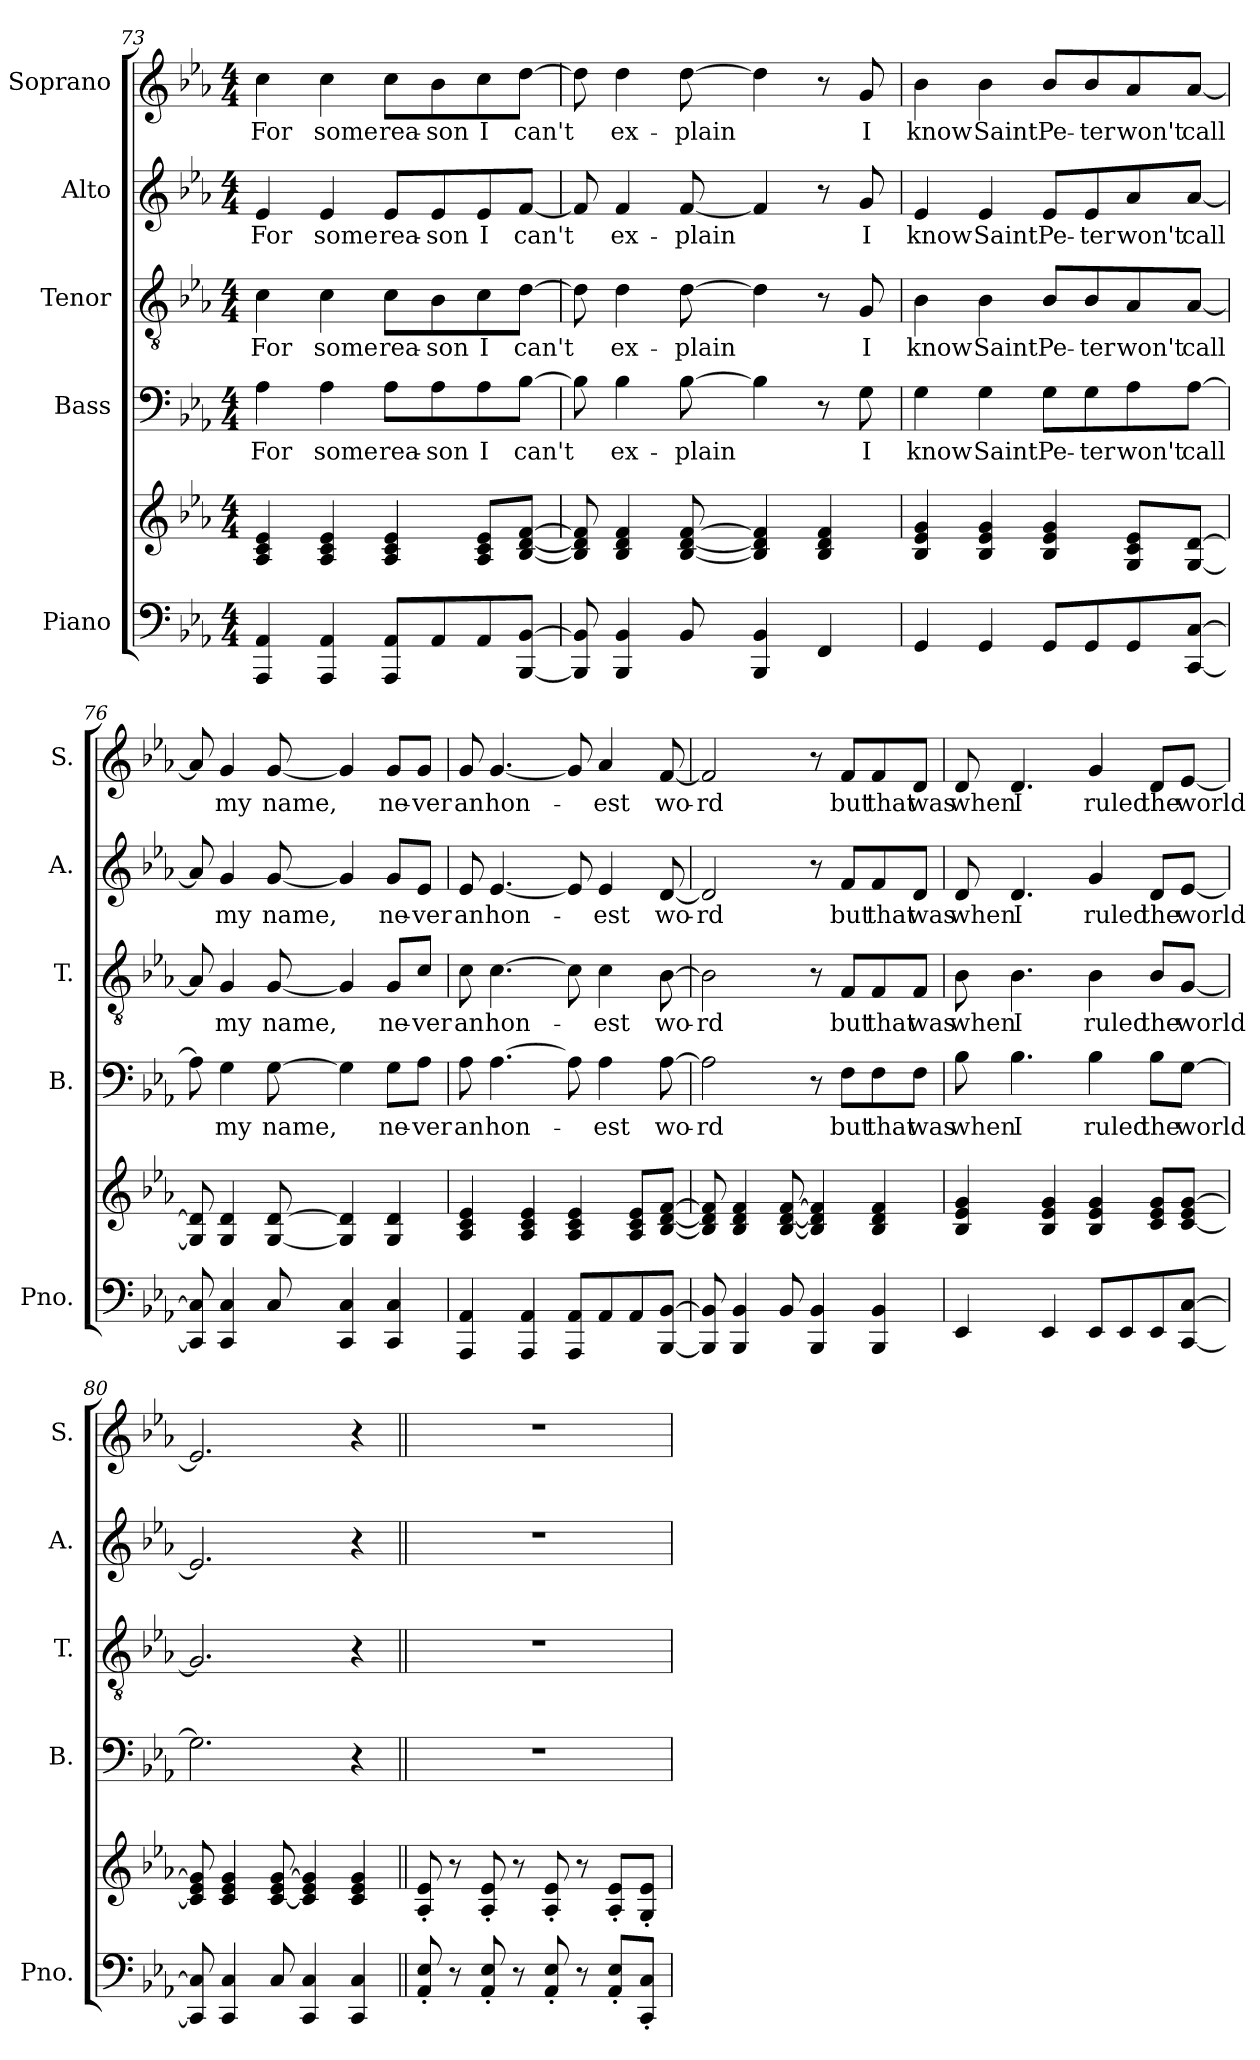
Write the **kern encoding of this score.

**kern	**kern	**dynam	**kern	**text	**kern	**text	**kern	**text	**kern	**text
*part5	*part5	*part5	*part4	*part4	*part3	*part3	*part2	*part2	*part1	*part1
*staff6	*staff5	*staff5/6	*staff4	*staff4	*staff3	*staff3	*staff2	*staff2	*staff1	*staff1
*I"Piano	*	*	*I"Bass	*	*I"Tenor	*	*I"Alto	*	*I"Soprano	*
*I'Pno.	*	*	*I'B.	*	*I'T.	*	*I'A.	*	*I'S.	*
*clefF4	*clefG2	*	*clefF4	*	*clefGv2	*	*clefG2	*	*clefG2	*
*k[b-e-a-]	*k[b-e-a-]	*	*k[b-e-a-]	*	*k[b-e-a-]	*	*k[b-e-a-]	*	*k[b-e-a-]	*
*M4/4	*M4/4	*	*M4/4	*	*M4/4	*	*M4/4	*	*M4/4	*
=73	=73	=73	=73	=73	=73	=73	=73	=73	=73	=73
!	!	!	!	!LO:LY:b	!	!LO:LY:b	!	!LO:LY:b	!	!LO:LY:b
4AAA-/ 4AA-/	4A-/ 4c/ 4e-/	.	4A-\	For	4c\	For	4e-/	For	4cc\	For
!	!	!	!	!LO:LY:b	!	!LO:LY:b	!	!LO:LY:b	!	!LO:LY:b
4AAA-/ 4AA-/	4A-/ 4c/ 4e-/	.	4A-\	some	4c\	some	4e-/	some	4cc\	some
!	!	!	!	!LO:LY:b	!	!LO:LY:b	!	!LO:LY:b	!	!LO:LY:b
8AAA-/ 8AA-/L	4A-/ 4c/ 4e-/	.	8A-\L	rea-	8c\L	rea-	8e-/L	rea-	8cc\L	rea-
!	!	!	!	!LO:LY:b	!	!LO:LY:b	!	!LO:LY:b	!	!LO:LY:b
8AA-/	.	.	8A-\	-son	8B-\	-son	8e-/	-son	8b-\	-son
!	!	!	!	!LO:LY:b	!	!LO:LY:b	!	!LO:LY:b	!	!LO:LY:b
8AA-/	8A-/ 8c/ 8e-/L	.	8A-\	I	8c\	I	8e-/	I	8cc\	I
!	!	!	!	!LO:LY:b	!	!LO:LY:b	!	!LO:LY:b	!	!LO:LY:b
[8BBB-/ [8BB-/J	[8B-/ [8d/ [8f/J	.	[8B-\J	can't	[8d\J	can't	[8f/J	can't	[8dd\J	can't
!!LO:LB:g=z
=74	=74	=74	=74	=74	=74	=74	=74	=74	=74	=74
8BBB-/] 8BB-/]	8B-/] 8d/] 8f/]	.	8B-\]	.	8d\]	.	8f/]	.	8dd\]	.
!	!	!	!	!LO:LY:b	!	!LO:LY:b	!	!LO:LY:b	!	!LO:LY:b
4BBB-/ 4BB-/	4B-/ 4d/ 4f/	.	4B-\	ex-	4d\	ex-	4f/	ex-	4dd\	ex-
!	!	!	!	!LO:LY:b	!	!LO:LY:b	!	!LO:LY:b	!	!LO:LY:b
8BB-/	[8B-/ [8d/ [8f/	.	[8B-\	-plain	[8d\	-plain	[8f/	-plain	[8dd\	-plain
4BBB-/ 4BB-/	4B-/] 4d/] 4f/]	.	4B-\]	.	4d\]	.	4f/]	.	4dd\]	.
4FF/	4B-/ 4d/ 4f/	.	8r	.	8r	.	8r	.	8r	.
!	!	!	!	!LO:LY:b	!	!LO:LY:b	!	!LO:LY:b	!	!LO:LY:b
.	.	.	8G\	I	8G/	I	8g/	I	8g/	I
=75	=75	=75	=75	=75	=75	=75	=75	=75	=75	=75
!	!	!	!	!LO:LY:b	!	!LO:LY:b	!	!LO:LY:b	!	!LO:LY:b
4GG/	4B-/ 4e-/ 4g/	.	4G\	know	4B-\	know	4e-/	know	4b-\	know
!	!	!	!	!LO:LY:b	!	!LO:LY:b	!	!LO:LY:b	!	!LO:LY:b
4GG/	4B-/ 4e-/ 4g/	.	4G\	Saint	4B-\	Saint	4e-/	Saint	4b-\	Saint
!	!	!	!	!LO:LY:b	!	!LO:LY:b	!	!LO:LY:b	!	!LO:LY:b
8GG/L	4B-/ 4e-/ 4g/	.	8G\L	Pe-	8B-/L	Pe-	8e-/L	Pe-	8b-/L	Pe-
!	!	!	!	!LO:LY:b	!	!LO:LY:b	!	!LO:LY:b	!	!LO:LY:b
8GG/	.	.	8G\	-ter	8B-/	-ter	8e-/	-ter	8b-/	-ter
!	!	!	!	!LO:LY:b	!	!LO:LY:b	!	!LO:LY:b	!	!LO:LY:b
8GG/	8G/ 8c/ 8e-/L	.	8A-\	won't	8A-/	won't	8a-/	won't	8a-/	won't
!	!	!	!	!LO:LY:b	!	!LO:LY:b	!	!LO:LY:b	!	!LO:LY:b
[8CC/ [8C/J	[8G/ [8d/J	.	[8A-\J	call	[8A-/J	call	[8a-/J	call	[8a-/J	call
=76	=76	=76	=76	=76	=76	=76	=76	=76	=76	=76
8CC/] 8C/]	8G/] 8d/]	.	8A-\]	.	8A-/]	.	8a-/]	.	8a-/]	.
!	!	!	!	!LO:LY:b	!	!LO:LY:b	!	!LO:LY:b	!	!LO:LY:b
4CC/ 4C/	4G/ 4d/	.	4G\	my	4G/	my	4g/	my	4g/	my
!	!	!	!	!LO:LY:b	!	!LO:LY:b	!	!LO:LY:b	!	!LO:LY:b
8C/	[8G/ [8d/	.	[8G\	name,	[8G/	name,	[8g/	name,	[8g/	name,
4CC/ 4C/	4G/] 4d/]	.	4G\]	.	4G/]	.	4g/]	.	4g/]	.
!	!	!	!	!LO:LY:b	!	!LO:LY:b	!	!LO:LY:b	!	!LO:LY:b
4CC/ 4C/	4G/ 4d/	.	8G\L	ne-	8G/L	ne-	8g/L	ne-	8g/L	ne-
!	!	!	!	!LO:LY:b	!	!LO:LY:b	!	!LO:LY:b	!	!LO:LY:b
.	.	.	8A-\J	-ver	8c/J	-ver	8e-/J	-ver	8g/J	-ver
!!LO:PB:g=z
=77	=77	=77	=77	=77	=77	=77	=77	=77	=77	=77
!	!	!	!	!LO:LY:b	!	!LO:LY:b	!	!LO:LY:b	!	!LO:LY:b
4AAA-/ 4AA-/	4A-/ 4c/ 4e-/	.	8A-\	an	8c\	an	8e-/	an	8g/	an
!	!	!	!	!LO:LY:b	!	!LO:LY:b	!	!LO:LY:b	!	!LO:LY:b
.	.	.	[4.A-\	hon-	[4.c\	hon-	[4.e-/	hon-	[4.g/	hon-
4AAA-/ 4AA-/	4A-/ 4c/ 4e-/	.	.	.	.	.	.	.	.	.
8AAA-/ 8AA-/L	4A-/ 4c/ 4e-/	.	8A-\]	.	8c\]	.	8e-/]	.	8g/]	.
!	!	!	!	!LO:LY:b	!	!LO:LY:b	!	!LO:LY:b	!	!LO:LY:b
8AA-/	.	.	4A-\	-est	4c\	-est	4e-/	-est	4a-/	-est
8AA-/	8A-/ 8c/ 8e-/L	.	.	.	.	.	.	.	.	.
!	!	!	!	!LO:LY:b	!	!LO:LY:b	!	!LO:LY:b	!	!LO:LY:b
[8BBB-/ [8BB-/J	[8B-/ [8d/ [8f/J	.	[8A-\	wo-	[8B-\	wo-	[8d/	wo-	[8f/	wo-
=78	=78	=78	=78	=78	=78	=78	=78	=78	=78	=78
!	!	!	!	!LO:LY:b	!	!LO:LY:b	!	!LO:LY:b	!	!LO:LY:b
8BBB-/] 8BB-/]	8B-/] 8d/] 8f/]	.	2A-\]	-rd	2B-\]	-rd	2d/]	-rd	2f/]	-rd
4BBB-/ 4BB-/	4B-/ 4d/ 4f/	.	.	.	.	.	.	.	.	.
8BB-/	[8B-/ [8d/ [8f/	.	.	.	.	.	.	.	.	.
4BBB-/ 4BB-/	4B-/] 4d/] 4f/]	.	8r	.	8r	.	8r	.	8r	.
!	!	!	!	!LO:LY:b	!	!LO:LY:b	!	!LO:LY:b	!	!LO:LY:b
.	.	.	8F\L	but	8F/L	but	8f/L	but	8f/L	but
!	!	!	!	!LO:LY:b	!	!LO:LY:b	!	!LO:LY:b	!	!LO:LY:b
4BBB-/ 4BB-/	4B-/ 4d/ 4f/	.	8F\	that	8F/	that	8f/	that	8f/	that
!	!	!	!	!LO:LY:b	!	!LO:LY:b	!	!LO:LY:b	!	!LO:LY:b
.	.	.	8F\J	was	8F/J	was	8d/J	was	8d/J	was
=79	=79	=79	=79	=79	=79	=79	=79	=79	=79	=79
!	!	!	!	!LO:LY:b	!	!LO:LY:b	!	!LO:LY:b	!	!LO:LY:b
4EE-/	4B-/ 4e-/ 4g/	.	8B-\	when	8B-\	when	8d/	when	8d/	when
!	!	!	!	!LO:LY:b	!	!LO:LY:b	!	!LO:LY:b	!	!LO:LY:b
.	.	.	4.B-\	I	4.B-\	I	4.d/	I	4.d/	I
4EE-/	4B-/ 4e-/ 4g/	.	.	.	.	.	.	.	.	.
!	!	!	!	!LO:LY:b	!	!LO:LY:b	!	!LO:LY:b	!	!LO:LY:b
8EE-/L	4B-/ 4e-/ 4g/	.	4B-\	ruled	4B-\	ruled	4g/	ruled	4g/	ruled
8EE-/	.	.	.	.	.	.	.	.	.	.
!	!	!	!	!LO:LY:b	!	!LO:LY:b	!	!LO:LY:b	!	!LO:LY:b
8EE-/	8c/ 8e-/ 8g/L	.	8B-\L	the	8B-/L	the	8d/L	the	8d/L	the
!	!	!	!	!LO:LY:b	!	!LO:LY:b	!	!LO:LY:b	!	!LO:LY:b
[8CC/ [8C/J	[8c/ 8e-/ [8g/J	.	[8G\J	world	[8G/J	world	[8e-/J	world	[8e-/J	world
!!LO:LB:g=z
=80	=80	=80	=80	=80	=80	=80	=80	=80	=80	=80
8CC/] 8C/]	8c/] 8e-/ 8g/]	.	2.G\]	.	2.G/]	.	2.e-/]	.	2.e-/]	.
4CC/ 4C/	4c/ 4e-/ 4g/	.	.	.	.	.	.	.	.	.
8C/	[8c/ 8e-/ [8g/	.	.	.	.	.	.	.	.	.
4CC/ 4C/	4c/] 4e-/ 4g/]	.	.	.	.	.	.	.	.	.
4CC/ 4C/	4c/ 4e-/ 4g/	.	4r	.	4r	.	4r	.	4r	.
=81||	=81||	=81||	=81||	=81||	=81||	=81||	=81||	=81||	=81||	=81||
!	!	!LO:DY:b=2	!	!	!	!	!	!	!	!
!	!	!LO:DY:n=1:b	!	!	!	!	!	!	!	!
8AA-/' 8E-/'	8A-/' 8e-/'	mf mf	1r	.	1r	.	1r	.	1r	.
8r	8r	.	.	.	.	.	.	.	.	.
8AA-/' 8E-/'	8A-/' 8e-/'	.	.	.	.	.	.	.	.	.
8r	8r	.	.	.	.	.	.	.	.	.
8AA-/' 8E-/'	8A-/' 8e-/'	.	.	.	.	.	.	.	.	.
8r	8r	.	.	.	.	.	.	.	.	.
8AA-/' 8E-/'L	8A-/' 8e-/'L	.	.	.	.	.	.	.	.	.
8CC/' 8C/'J	8G/' 8e-/'J	.	.	.	.	.	.	.	.	.
=	=	=	=	=	=	=	=	=	=	=
*-	*-	*-	*-	*-	*-	*-	*-	*-	*-	*-
